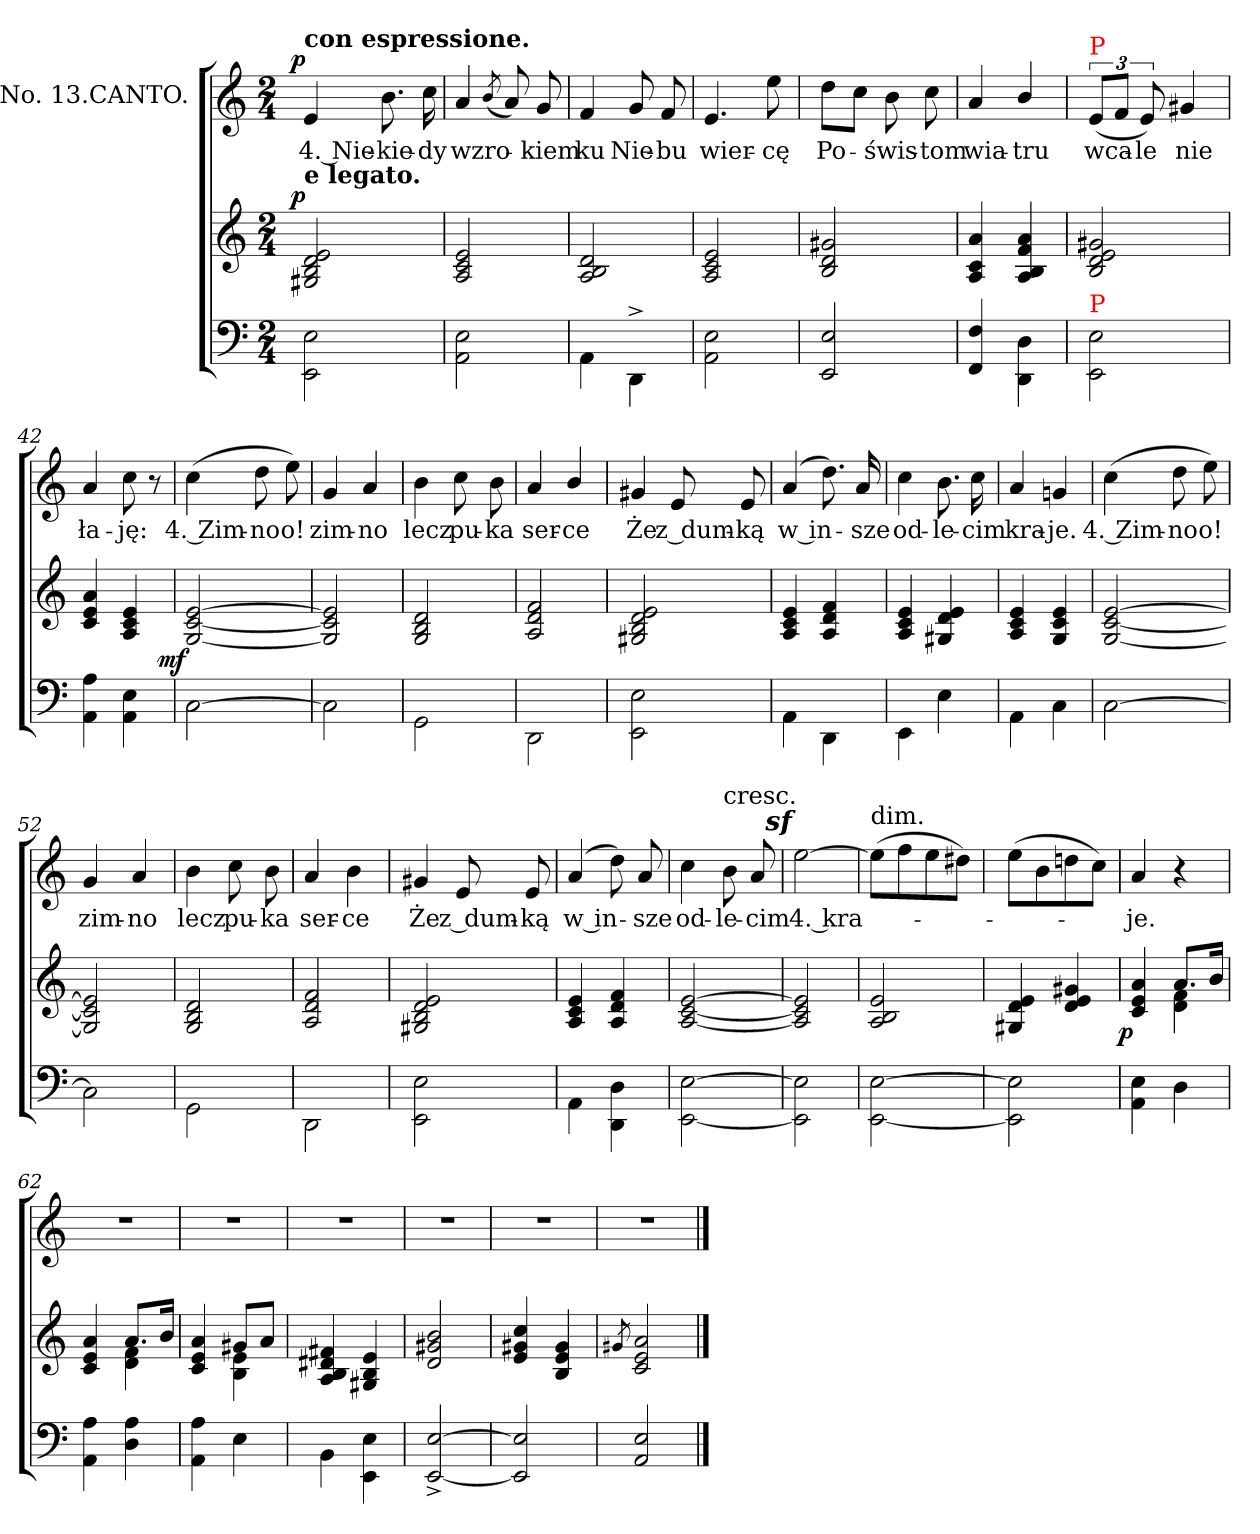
**kern	**kern	**dynam	**kern	**text	**dynam
*part2	*part2	*part2	*part1	*part1	*part1
*staff3	*staff2	*staff2/3	*staff1	*staff1	*staff1
*	*	*	*I"No. 13.CANTO.	*	*
*clefF4	*clefG2	*	*clefG2	*	*
*k[]	*k[]	*	*k[]	*	*
*a:	*a:	*	*a:	*	*
*M2/4	*M2/4	*	*M2/4	*	*
=	=	=	=	=	=
!	!	!	!LO:TX:a:B:t=con espressione.	!	!
!	!LO:TX:a:B:t=e legato.	!	!	!	!
!	!	!LO:DY:a:rj	!	!	!LO:DY:a:rj
2E\ 2EE\	2e/ 2d/ 2B/ 2G#X/	p	4e	4. Nie-	p
.	.	.	8.b	-kie-	.
.	.	.	16cc	-dy	.
=36	=36	=36	=36	=36	=36
2E\ 2AA\	2e/ 2c/ 2A/	.	4a	wzro-	.
.	.	.	(<8qb/	.	.
.	.	.	8a)	.	.
.	.	.	8g	kiem	.
=37	=37	=37	=37	=37	=37
4AA\	2d/ 2B/ 2A/	.	4f	ku	.
4DD^>\	.	.	8g	Nie-	.
.	.	.	8f	-bu	.
=38	=38	=38	=38	=38	=38
2E\ 2AA\	2e/ 2c/ 2A/	.	4.e	wier-	.
.	.	.	8ee	-cę	.
=39	=39	=39	=39	=39	=39
2E 2EE	2g#X 2d 2B	.	8ddL	Po-	.
.	.	.	8ccJ	.	.
.	.	.	8b	-świs-	.
.	.	.	8cc	-tom	.
=40	=40	=40	=40	=40	=40
4F 4FF	4a 4c 4A	.	4a	wia-	.
4D\ 4DD\	4a/ 4f/ 4B/ 4A/	.	4b/	-tru	.
=41	=41	=41	=41	=41	=41
!	!	!	!LO:TX:a:color=red:t=P	!	!
!LO:TX:a:color=red:t=P	!	!	!	!	!
2E\ 2EE\	2g#X/ 2e/ 2d/ 2B/	.	(>12eL	wca-	.
.	.	.	12fJ	.	.
.	.	.	12e)	-le	.
.	.	.	4g#X	nie	.
=42	=42	=42	=42	=42	=42
4A\ 4AA\	4a 4e 4c	.	4a	ła-	.
4E\ 4AA\	4e/ 4c/ 4A/	.	8cc	-ję:	.
.	.	.	8r	.	.
=43	=43	=43	=43	=43	=43
!	!	!LO:DY:rj	!	!	!
[2C\	[2e/ [2c/ [2G/	mf	(>4cc	4. Zim-	.
.	.	.	8dd	-no	.
.	.	.	8ee)	o!	.
=44	=44	=44	=44	=44	=44
2C\]	2e]/ 2c]/ 2G]/	.	4g	zim-	.
.	.	.	4a	-no	.
=45	=45	=45	=45	=45	=45
2GG\	2d/ 2B/ 2G/	.	4b	lecz	.
.	.	.	8cc	pu-	.
.	.	.	8b	-ka	.
=46	=46	=46	=46	=46	=46
2DD\	2f/ 2d/ 2A/	.	4a	ser-	.
.	.	.	4b/	-ce	.
=47	=47	=47	=47	=47	=47
2E\ 2EE\	2e/ 2d/ 2B/ 2G#X/	.	4g#X	Że	.
.	.	.	8e	z dum-	.
.	.	.	8e	-ką	.
=48	=48	=48	=48	=48	=48
4AA\	4e/ 4c/ 4A/	.	(>4a	w in-	.
4DD\	4f/ 4d/ 4A/	.	8.dd)	.	.
.	.	.	16a	-sze	.
=49	=49	=49	=49	=49	=49
4EE\	4e/ 4c/ 4A/	.	4cc	od-	.
4E\	4e/ 4d/ 4G#X/	.	8.b	-le-	.
.	.	.	16cc	-cim	.
=50	=50	=50	=50	=50	=50
4AA\	4e/ 4c/ 4A/	.	4a	kra-	.
4C\	4e/ 4c/ 4G/	.	4gn	-je.	.
=51	=51	=51	=51	=51	=51
[2C\	[2e/ [2c/ [2G/	.	(>4cc	4. Zim-	.
.	.	.	8dd	-no	.
.	.	.	8ee)	o!	.
=52	=52	=52	=52	=52	=52
2C\]	2e]/ 2c]/ 2G]/	.	4g	zim-	.
.	.	.	4a	-no	.
=53	=53	=53	=53	=53	=53
2GG\	2d/ 2B/ 2G/	.	4b	lecz	.
.	.	.	8cc	pu-	.
.	.	.	8b	-ka	.
=54	=54	=54	=54	=54	=54
2DD\	2f/ 2d/ 2A/	.	4a	ser-	.
.	.	.	4b	-ce	.
=55	=55	=55	=55	=55	=55
2E\ 2EE\	2e/ 2d/ 2B/ 2G#X/	.	4g#X	Że	.
.	.	.	8e	z dum-	.
.	.	.	8e	-ką	.
=56	=56	=56	=56	=56	=56
4AA\	4e/ 4c/ 4A/	.	(4a	w in-	.
4D\ 4DD\	4f/ 4d/ 4A/	.	8dd)	.	.
.	.	.	8a	-sze	.
=57	=57	=57	=57	=57	=57
[2E\ [2EE\	[2e/ [2c/ [2A/	.	4cc	od-	.
!	!	!	!LO:TX:a:t=cresc.	!	!
.	.	.	8b	-le-	.
.	.	.	8a	-cim	.
=58	=58	=58	=58	=58	=58
!	!	!	!LO:DY:rj	!	!
2E]\ 2EE]\	2e]/ 2c]/ 2A]/	.	[2eez>	4. kra-	.
=59	=59	=59	=59	=59	=59
!	!	!	!LO:TX:a:t=dim.	!	!
[2E\ [2EE\	2e/ 2B/ 2A/	.	(>8eeL]	.	.
.	.	.	8ff	.	.
.	.	.	8ee	.	.
.	.	.	8dd#XJ)	.	.
=60	=60	=60	=60	=60	=60
2E]\ 2EE]\	4e/ 4d/ 4G#X/	.	(>8eeL	.	.
.	.	.	8b	.	.
.	4g#X 4e 4d	.	8ddn	.	.
.	.	.	8ccJ)	.	.
=61	=61	=61	=61	=61	=61
*	*^	*	*	*	*
!	!	!	!LO:DY:rj	!	!	!
4E\ 4AA\	4a 4e 4c	4ryy	p	4a	-je.	.
4D	8.aL	4f 4d	.	4r	.	.
.	16bJk	.	.	.	.	.
=62	=62	=62	=62	=62	=62	=62
4A 4AA	4a 4e 4c	4ryy	.	2rdd	.	.
4A 4D	8.aL	4f 4d	.	.	.	.
.	16bJk	.	.	.	.	.
=63	=63	=63	=63	=63	=63	=63
4A 4AA	4a 4e 4c	4ryy	.	2rdd	.	.
4E	8g#XL	4e 4B	.	.	.	.
.	8aJ	.	.	.	.	.
*	*v	*v	*	*	*	*
=64	=64	=64	=64	=64	=64
4BB\	4f#X/ 4d#X/ 4B/ 4A/	.	2rdd	.	.
4E\ 4EE\	4e/ 4B/ 4G#X/	.	.	.	.
=65	=65	=65	=65	=65	=65
[2E^> [2EE^>	2b 2g#X 2d	.	2rdd	.	.
=66	=66	=66	=66	=66	=66
2E] 2EE]	4cc 4g#X 4e	.	2rdd	.	.
.	4g# 4e 4B	.	.	.	.
=67	=67	=67	=67	=67	=67
.	8qg#X/	.	.	.	.
2E 2AA	2a 2e 2c	.	2rdd	.	.
==	==	==	==	==	==
*-	*-	*-	*-	*-	*-
